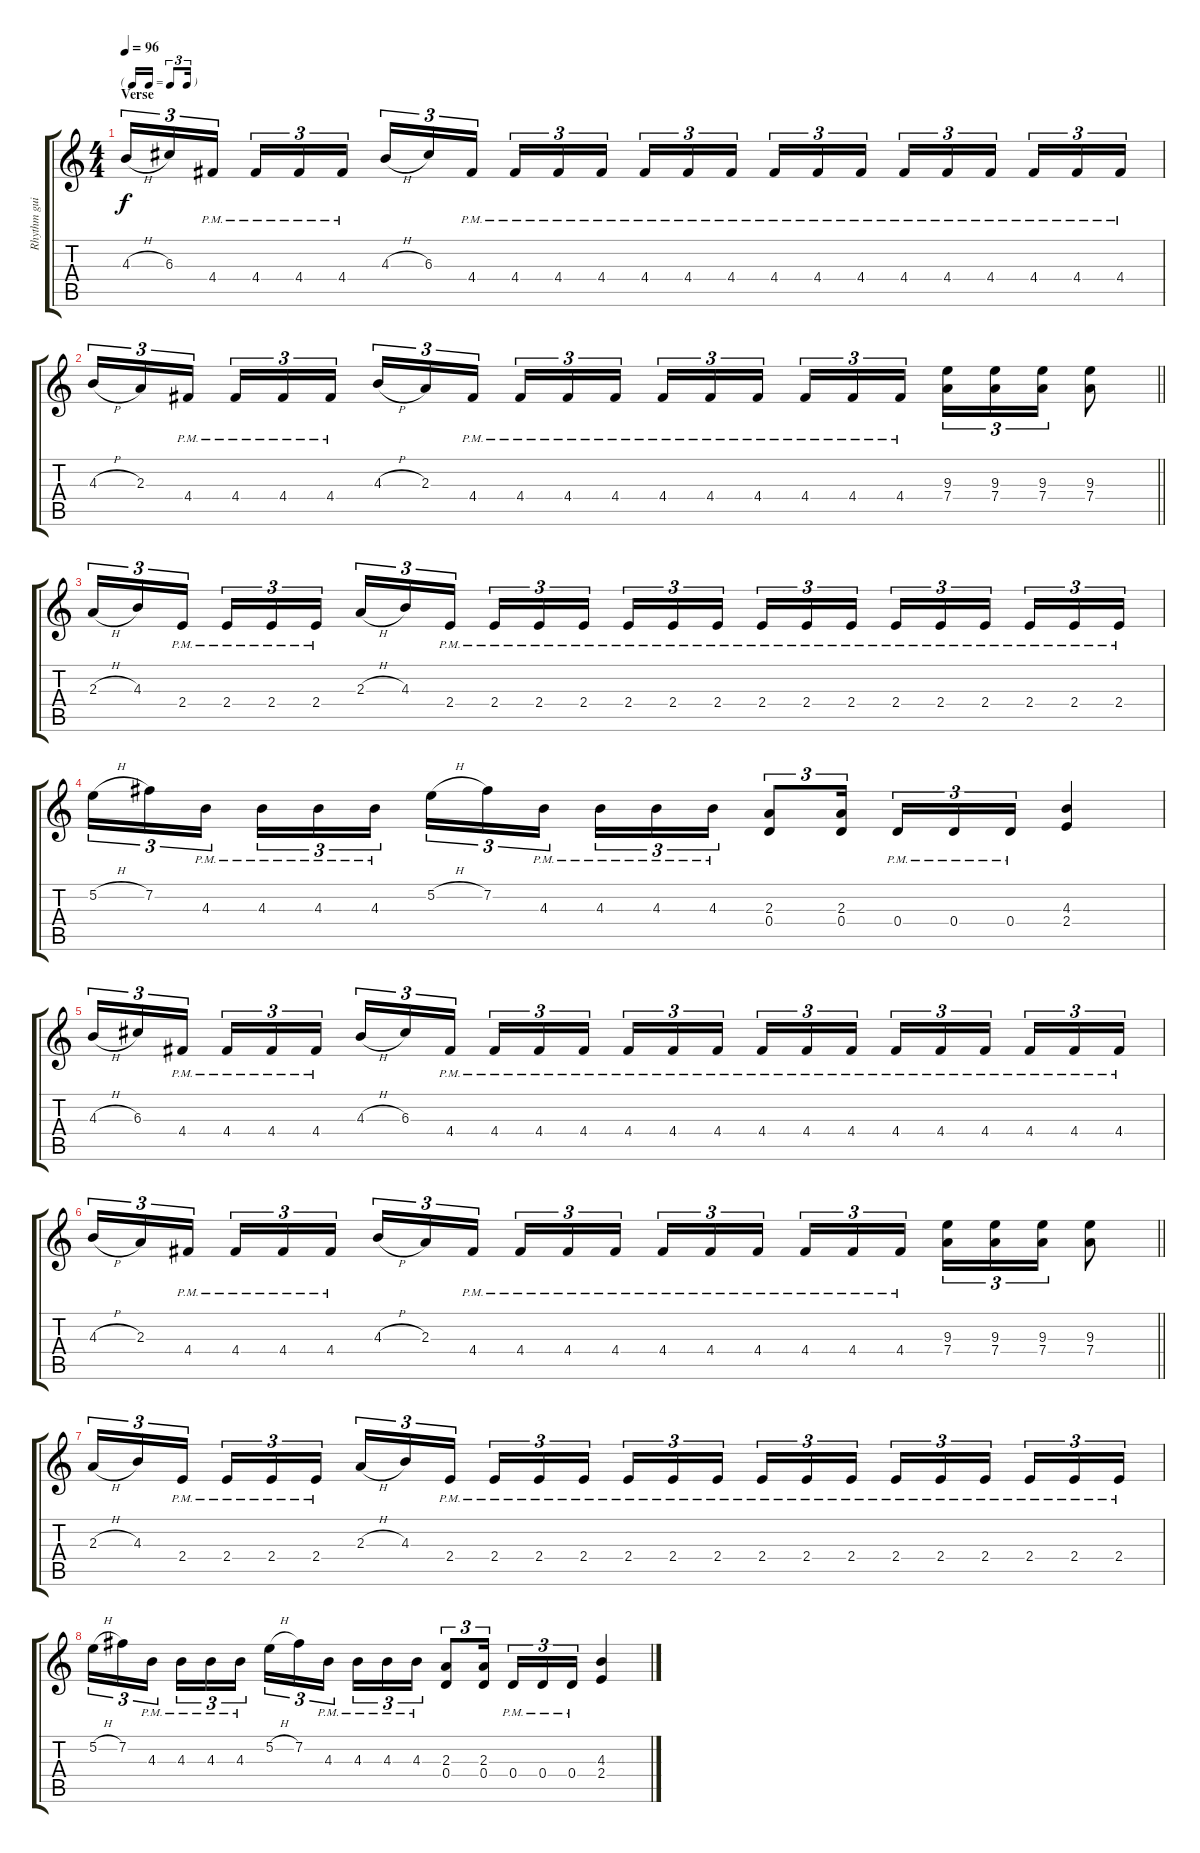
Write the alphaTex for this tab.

\track ("Rhythm guitar" "Rhythm gui") {instrument distortionguitar}
\staff {score tabs}
\tuning (E4 B3 G3 D3 A2 E2) {hide}
\ts (4 4)
\tf triplet16th
\section ("" "Verse")
\tempo 96
\clef g2
\ks c
4.3{h}.16{tu (3 2) dy f} 6.3.16{tu (3 2)} 4.4{pm}.16{tu (3 2) beam splitsecondary} 4.4{pm}.16{tu (3 2)} 4.4{pm}.16{tu (3 2)} 4.4{pm}.16{tu (3 2)} 4.3{h}.16{tu (3 2)} 6.3.16{tu (3 2)} 4.4{pm}.16{tu (3 2) beam splitsecondary} 4.4{pm}.16{tu (3 2)} 4.4{pm}.16{tu (3 2)} 4.4{pm}.16{tu (3 2)} 4.4{pm}.16{tu (3 2)} 4.4{pm}.16{tu (3 2)} 4.4{pm}.16{tu (3 2) beam splitsecondary} 4.4{pm}.16{tu (3 2)} 4.4{pm}.16{tu (3 2)} 4.4{pm}.16{tu (3 2)} 4.4{pm}.16{tu (3 2)} 4.4{pm}.16{tu (3 2)} 4.4{pm}.16{tu (3 2) beam splitsecondary} 4.4{pm}.16{tu (3 2)} 4.4{pm}.16{tu (3 2)} 4.4{pm}.16{tu (3 2)} |
\barLineRight lightlight
4.3{h}.16{tu (3 2)} 2.3.16{tu (3 2)} 4.4{pm}.16{tu (3 2) beam splitsecondary} 4.4{pm}.16{tu (3 2)} 4.4{pm}.16{tu (3 2)} 4.4{pm}.16{tu (3 2)} 4.3{h}.16{tu (3 2)} 2.3.16{tu (3 2)} 4.4{pm}.16{tu (3 2) beam splitsecondary} 4.4{pm}.16{tu (3 2)} 4.4{pm}.16{tu (3 2)} 4.4{pm}.16{tu (3 2)} 4.4{pm}.16{tu (3 2)} 4.4{pm}.16{tu (3 2)} 4.4{pm}.16{tu (3 2) beam splitsecondary} 4.4{pm}.16{tu (3 2)} 4.4{pm}.16{tu (3 2)} 4.4{pm}.16{tu (3 2)} (9.3 7.4).16{tu (3 2)} (9.3 7.4).16{tu (3 2)} (9.3 7.4).16{tu (3 2)} (9.3 7.4).8 |
2.3{h}.16{tu (3 2)} 4.3.16{tu (3 2)} 2.4{pm}.16{tu (3 2) beam splitsecondary} 2.4{pm}.16{tu (3 2)} 2.4{pm}.16{tu (3 2)} 2.4{pm}.16{tu (3 2)} 2.3{h}.16{tu (3 2)} 4.3.16{tu (3 2)} 2.4{pm}.16{tu (3 2) beam splitsecondary} 2.4{pm}.16{tu (3 2)} 2.4{pm}.16{tu (3 2)} 2.4{pm}.16{tu (3 2)} 2.4{pm}.16{tu (3 2)} 2.4{pm}.16{tu (3 2)} 2.4{pm}.16{tu (3 2) beam splitsecondary} 2.4{pm}.16{tu (3 2)} 2.4{pm}.16{tu (3 2)} 2.4{pm}.16{tu (3 2)} 2.4{pm}.16{tu (3 2)} 2.4{pm}.16{tu (3 2)} 2.4{pm}.16{tu (3 2) beam splitsecondary} 2.4{pm}.16{tu (3 2)} 2.4{pm}.16{tu (3 2)} 2.4{pm}.16{tu (3 2)} |
5.2{h}.16{tu (3 2)} 7.2.16{tu (3 2)} 4.3{pm}.16{tu (3 2) beam splitsecondary} 4.3{pm}.16{tu (3 2)} 4.3{pm}.16{tu (3 2)} 4.3{pm}.16{tu (3 2)} 5.2{h}.16{tu (3 2)} 7.2.16{tu (3 2)} 4.3{pm}.16{tu (3 2) beam splitsecondary} 4.3{pm}.16{tu (3 2)} 4.3{pm}.16{tu (3 2)} 4.3{pm}.16{tu (3 2)} (2.3 0.4).8{tu (3 2)} (2.3 0.4).16{tu (3 2) beam splitsecondary} 0.4{pm}.16{tu (3 2)} 0.4{pm}.16{tu (3 2)} 0.4{pm}.16{tu (3 2)} (4.3 2.4).4 |
4.3{h}.16{tu (3 2)} 6.3.16{tu (3 2)} 4.4{pm}.16{tu (3 2) beam splitsecondary} 4.4{pm}.16{tu (3 2)} 4.4{pm}.16{tu (3 2)} 4.4{pm}.16{tu (3 2)} 4.3{h}.16{tu (3 2)} 6.3.16{tu (3 2)} 4.4{pm}.16{tu (3 2) beam splitsecondary} 4.4{pm}.16{tu (3 2)} 4.4{pm}.16{tu (3 2)} 4.4{pm}.16{tu (3 2)} 4.4{pm}.16{tu (3 2)} 4.4{pm}.16{tu (3 2)} 4.4{pm}.16{tu (3 2) beam splitsecondary} 4.4{pm}.16{tu (3 2)} 4.4{pm}.16{tu (3 2)} 4.4{pm}.16{tu (3 2)} 4.4{pm}.16{tu (3 2)} 4.4{pm}.16{tu (3 2)} 4.4{pm}.16{tu (3 2) beam splitsecondary} 4.4{pm}.16{tu (3 2)} 4.4{pm}.16{tu (3 2)} 4.4{pm}.16{tu (3 2)} |
\barLineRight lightlight
4.3{h}.16{tu (3 2)} 2.3.16{tu (3 2)} 4.4{pm}.16{tu (3 2) beam splitsecondary} 4.4{pm}.16{tu (3 2)} 4.4{pm}.16{tu (3 2)} 4.4{pm}.16{tu (3 2)} 4.3{h}.16{tu (3 2)} 2.3.16{tu (3 2)} 4.4{pm}.16{tu (3 2) beam splitsecondary} 4.4{pm}.16{tu (3 2)} 4.4{pm}.16{tu (3 2)} 4.4{pm}.16{tu (3 2)} 4.4{pm}.16{tu (3 2)} 4.4{pm}.16{tu (3 2)} 4.4{pm}.16{tu (3 2) beam splitsecondary} 4.4{pm}.16{tu (3 2)} 4.4{pm}.16{tu (3 2)} 4.4{pm}.16{tu (3 2)} (9.3 7.4).16{tu (3 2)} (9.3 7.4).16{tu (3 2)} (9.3 7.4).16{tu (3 2)} (9.3 7.4).8 |
2.3{h}.16{tu (3 2)} 4.3.16{tu (3 2)} 2.4{pm}.16{tu (3 2) beam splitsecondary} 2.4{pm}.16{tu (3 2)} 2.4{pm}.16{tu (3 2)} 2.4{pm}.16{tu (3 2)} 2.3{h}.16{tu (3 2)} 4.3.16{tu (3 2)} 2.4{pm}.16{tu (3 2) beam splitsecondary} 2.4{pm}.16{tu (3 2)} 2.4{pm}.16{tu (3 2)} 2.4{pm}.16{tu (3 2)} 2.4{pm}.16{tu (3 2)} 2.4{pm}.16{tu (3 2)} 2.4{pm}.16{tu (3 2) beam splitsecondary} 2.4{pm}.16{tu (3 2)} 2.4{pm}.16{tu (3 2)} 2.4{pm}.16{tu (3 2)} 2.4{pm}.16{tu (3 2)} 2.4{pm}.16{tu (3 2)} 2.4{pm}.16{tu (3 2) beam splitsecondary} 2.4{pm}.16{tu (3 2)} 2.4{pm}.16{tu (3 2)} 2.4{pm}.16{tu (3 2)} |
5.2{h}.16{tu (3 2)} 7.2.16{tu (3 2)} 4.3{pm}.16{tu (3 2) beam splitsecondary} 4.3{pm}.16{tu (3 2)} 4.3{pm}.16{tu (3 2)} 4.3{pm}.16{tu (3 2)} 5.2{h}.16{tu (3 2)} 7.2.16{tu (3 2)} 4.3{pm}.16{tu (3 2) beam splitsecondary} 4.3{pm}.16{tu (3 2)} 4.3{pm}.16{tu (3 2)} 4.3{pm}.16{tu (3 2)} (2.3 0.4).8{tu (3 2)} (2.3 0.4).16{tu (3 2) beam splitsecondary} 0.4{pm}.16{tu (3 2)} 0.4{pm}.16{tu (3 2)} 0.4{pm}.16{tu (3 2)} (4.3 2.4).4
